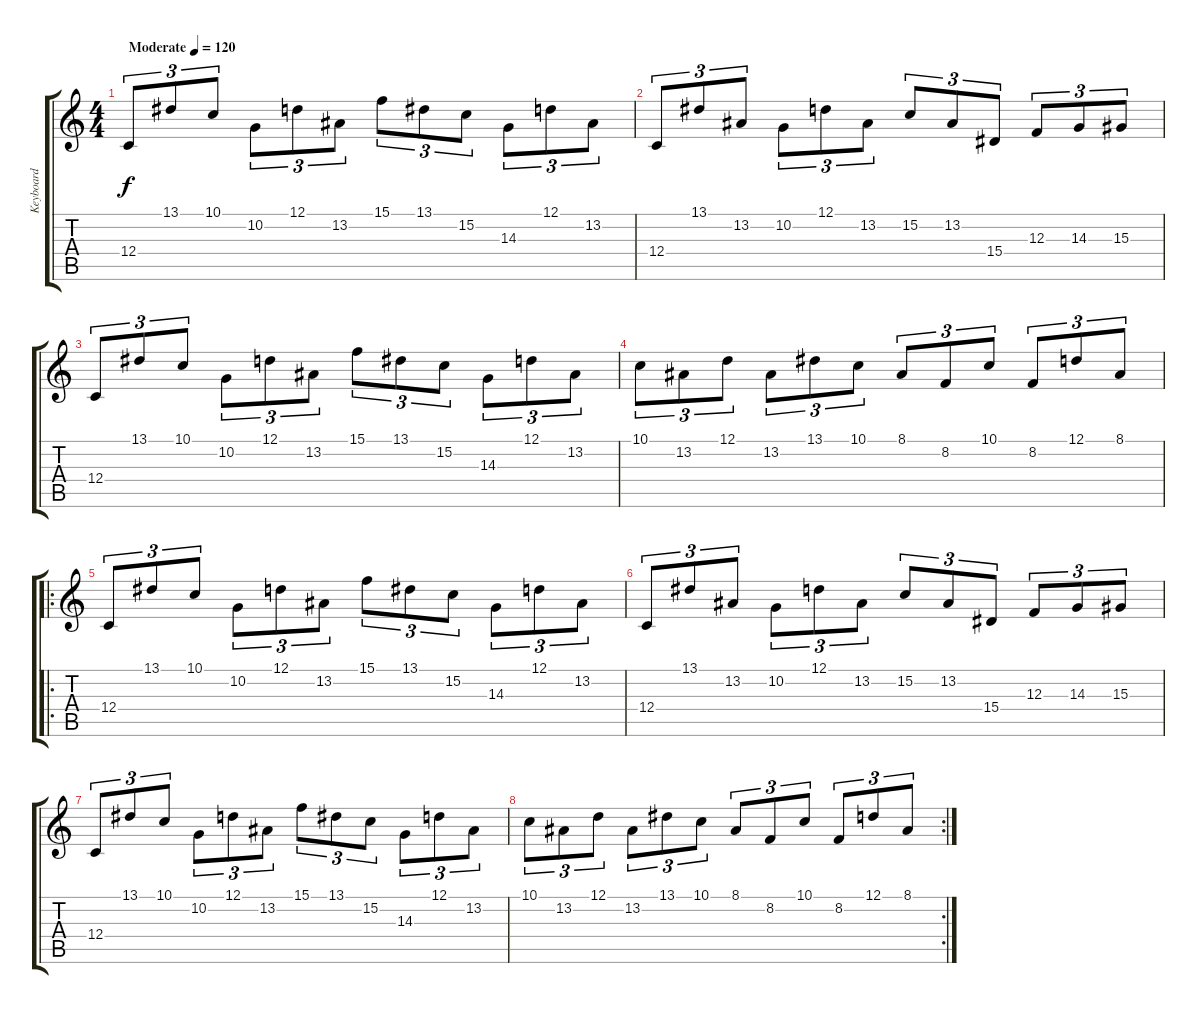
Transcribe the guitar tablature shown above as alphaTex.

\track ("Keyboard" "Keyboard") {instrument electricpiano1}
\staff {score tabs}
\tuning (D4 A3 F3 C3 G2 C2) {hide}
\ts (4 4)
\tempo (120 "Moderate")
\clef g2
\ks c
12.4.8{tu (3 2) dy f instrument electricpiano1} 13.1.8{tu (3 2)} 10.1.8{tu (3 2)} 10.2.8{tu (3 2)} 12.1.8{tu (3 2)} 13.2.8{tu (3 2)} 15.1.8{tu (3 2)} 13.1.8{tu (3 2)} 15.2.8{tu (3 2)} 14.3.8{tu (3 2)} 12.1.8{tu (3 2)} 13.2.8{tu (3 2)} |
12.4.8{tu (3 2)} 13.1.8{tu (3 2)} 13.2.8{tu (3 2)} 10.2.8{tu (3 2)} 12.1.8{tu (3 2)} 13.2.8{tu (3 2)} 15.2.8{tu (3 2)} 13.2.8{tu (3 2)} 15.4.8{tu (3 2)} 12.3.8{tu (3 2)} 14.3.8{tu (3 2)} 15.3.8{tu (3 2)} |
12.4.8{tu (3 2)} 13.1.8{tu (3 2)} 10.1.8{tu (3 2)} 10.2.8{tu (3 2)} 12.1.8{tu (3 2)} 13.2.8{tu (3 2)} 15.1.8{tu (3 2)} 13.1.8{tu (3 2)} 15.2.8{tu (3 2)} 14.3.8{tu (3 2)} 12.1.8{tu (3 2)} 13.2.8{tu (3 2)} |
10.1.8{tu (3 2)} 13.2.8{tu (3 2)} 12.1.8{tu (3 2)} 13.2.8{tu (3 2)} 13.1.8{tu (3 2)} 10.1.8{tu (3 2)} 8.1.8{tu (3 2)} 8.2.8{tu (3 2)} 10.1.8{tu (3 2)} 8.2.8{tu (3 2)} 12.1.8{tu (3 2)} 8.1.8{tu (3 2)} |
\ro
12.4.8{tu (3 2) volume 8} 13.1.8{tu (3 2)} 10.1.8{tu (3 2)} 10.2.8{tu (3 2)} 12.1.8{tu (3 2)} 13.2.8{tu (3 2)} 15.1.8{tu (3 2)} 13.1.8{tu (3 2)} 15.2.8{tu (3 2)} 14.3.8{tu (3 2)} 12.1.8{tu (3 2)} 13.2.8{tu (3 2)} |
12.4.8{tu (3 2)} 13.1.8{tu (3 2)} 13.2.8{tu (3 2)} 10.2.8{tu (3 2)} 12.1.8{tu (3 2)} 13.2.8{tu (3 2)} 15.2.8{tu (3 2)} 13.2.8{tu (3 2)} 15.4.8{tu (3 2)} 12.3.8{tu (3 2)} 14.3.8{tu (3 2)} 15.3.8{tu (3 2)} |
12.4.8{tu (3 2)} 13.1.8{tu (3 2)} 10.1.8{tu (3 2)} 10.2.8{tu (3 2)} 12.1.8{tu (3 2)} 13.2.8{tu (3 2)} 15.1.8{tu (3 2)} 13.1.8{tu (3 2)} 15.2.8{tu (3 2)} 14.3.8{tu (3 2)} 12.1.8{tu (3 2)} 13.2.8{tu (3 2)} |
\rc 2
10.1.8{tu (3 2)} 13.2.8{tu (3 2)} 12.1.8{tu (3 2)} 13.2.8{tu (3 2)} 13.1.8{tu (3 2)} 10.1.8{tu (3 2)} 8.1.8{tu (3 2)} 8.2.8{tu (3 2)} 10.1.8{tu (3 2)} 8.2.8{tu (3 2)} 12.1.8{tu (3 2)} 8.1.8{tu (3 2)}
